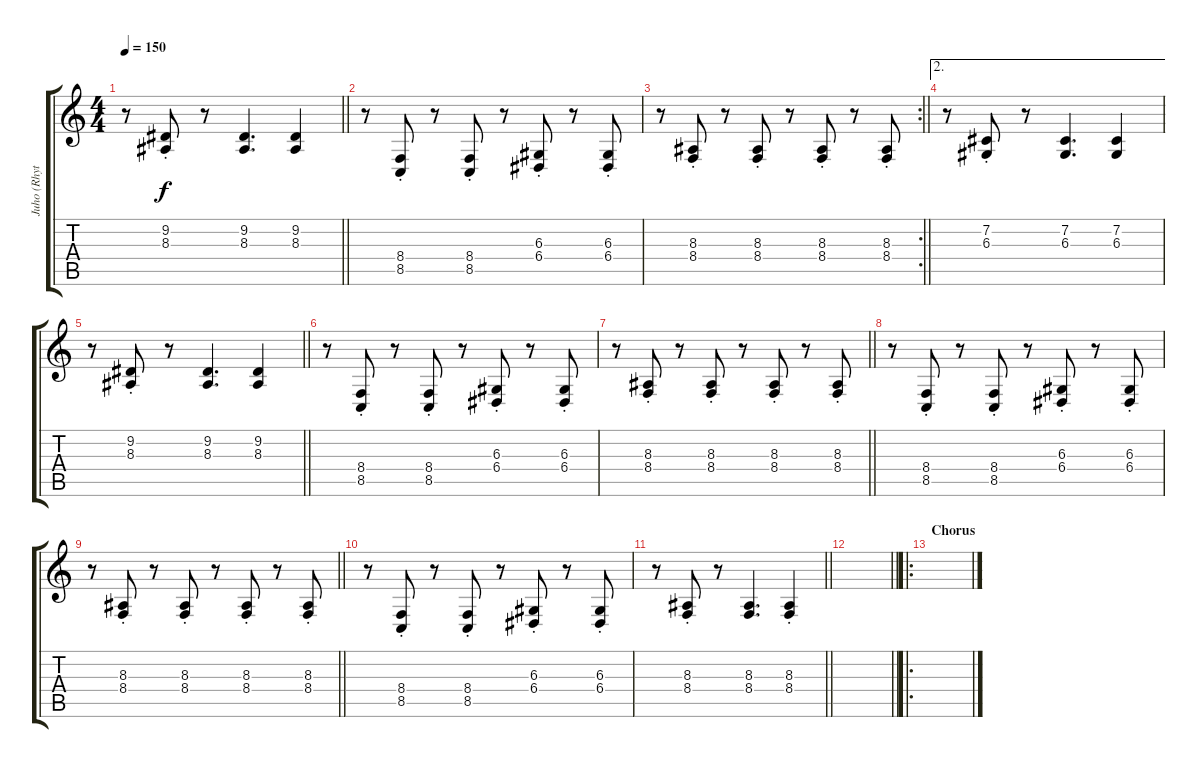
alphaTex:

\track ("Juho (Rhythm)" "Juho (Rhyt") {instrument accordion}
\staff {score tabs}
\tuning (B3 Gb3 D3 A2 E2 B1) {hide}
\ts (4 4)
\tempo 150
\clef g2
\barLineRight lightlight
\ks c
r.8{dy f} (9.2{st} 8.3{st}).8 r.8 (9.2 8.3).4{d} (9.2 8.3).4 |
\section ("" "")
r.8 (8.4{st} 8.5{st}).8 r.8 (8.4{st} 8.5{st}).8 r.8 (6.3{st} 6.4{st}).8 r.8 (6.3{st} 6.4{st}).8 |
\rc 2
\barLineRight lightlight
r.8 (8.3{st} 8.4{st}).8 r.8 (8.3{st} 8.4{st}).8 r.8 (8.3{st} 8.4{st}).8 r.8 (8.3{st} 8.4{st}).8 |
\ae 2
r.8 (7.2{st} 6.3{st}).8 r.8 (7.2 6.3).4{d} (7.2 6.3).4 |
\barLineRight lightlight
r.8 (9.2{st} 8.3{st}).8 r.8 (9.2 8.3).4{d} (9.2 8.3).4 |
\section ("" "")
r.8 (8.4{st} 8.5{st}).8 r.8 (8.4{st} 8.5{st}).8 r.8 (6.3{st} 6.4{st}).8 r.8 (6.3{st} 6.4{st}).8 |
\barLineRight lightlight
r.8 (8.3{st} 8.4{st}).8 r.8 (8.3{st} 8.4{st}).8 r.8 (8.3{st} 8.4{st}).8 r.8 (8.3{st} 8.4{st}).8 |
r.8 (8.4{st} 8.5{st}).8 r.8 (8.4{st} 8.5{st}).8 r.8 (6.3{st} 6.4{st}).8 r.8 (6.3{st} 6.4{st}).8 |
\barLineRight lightlight
r.8 (8.3{st} 8.4{st}).8 r.8 (8.3{st} 8.4{st}).8 r.8 (8.3{st} 8.4{st}).8 r.8 (8.3{st} 8.4{st}).8 |
r.8 (8.4{st} 8.5{st}).8 r.8 (8.4{st} 8.5{st}).8 r.8 (6.3{st} 6.4{st}).8 r.8 (6.3{st} 6.4{st}).8 |
\barLineRight lightlight
r.8 (8.3{st} 8.4{st}).8 r.8 (8.3 8.4).4{d} (8.3{st} 8.4{st}).4 |
\barLineRight lightlight
|
\ro
\section ("" "Chorus")
